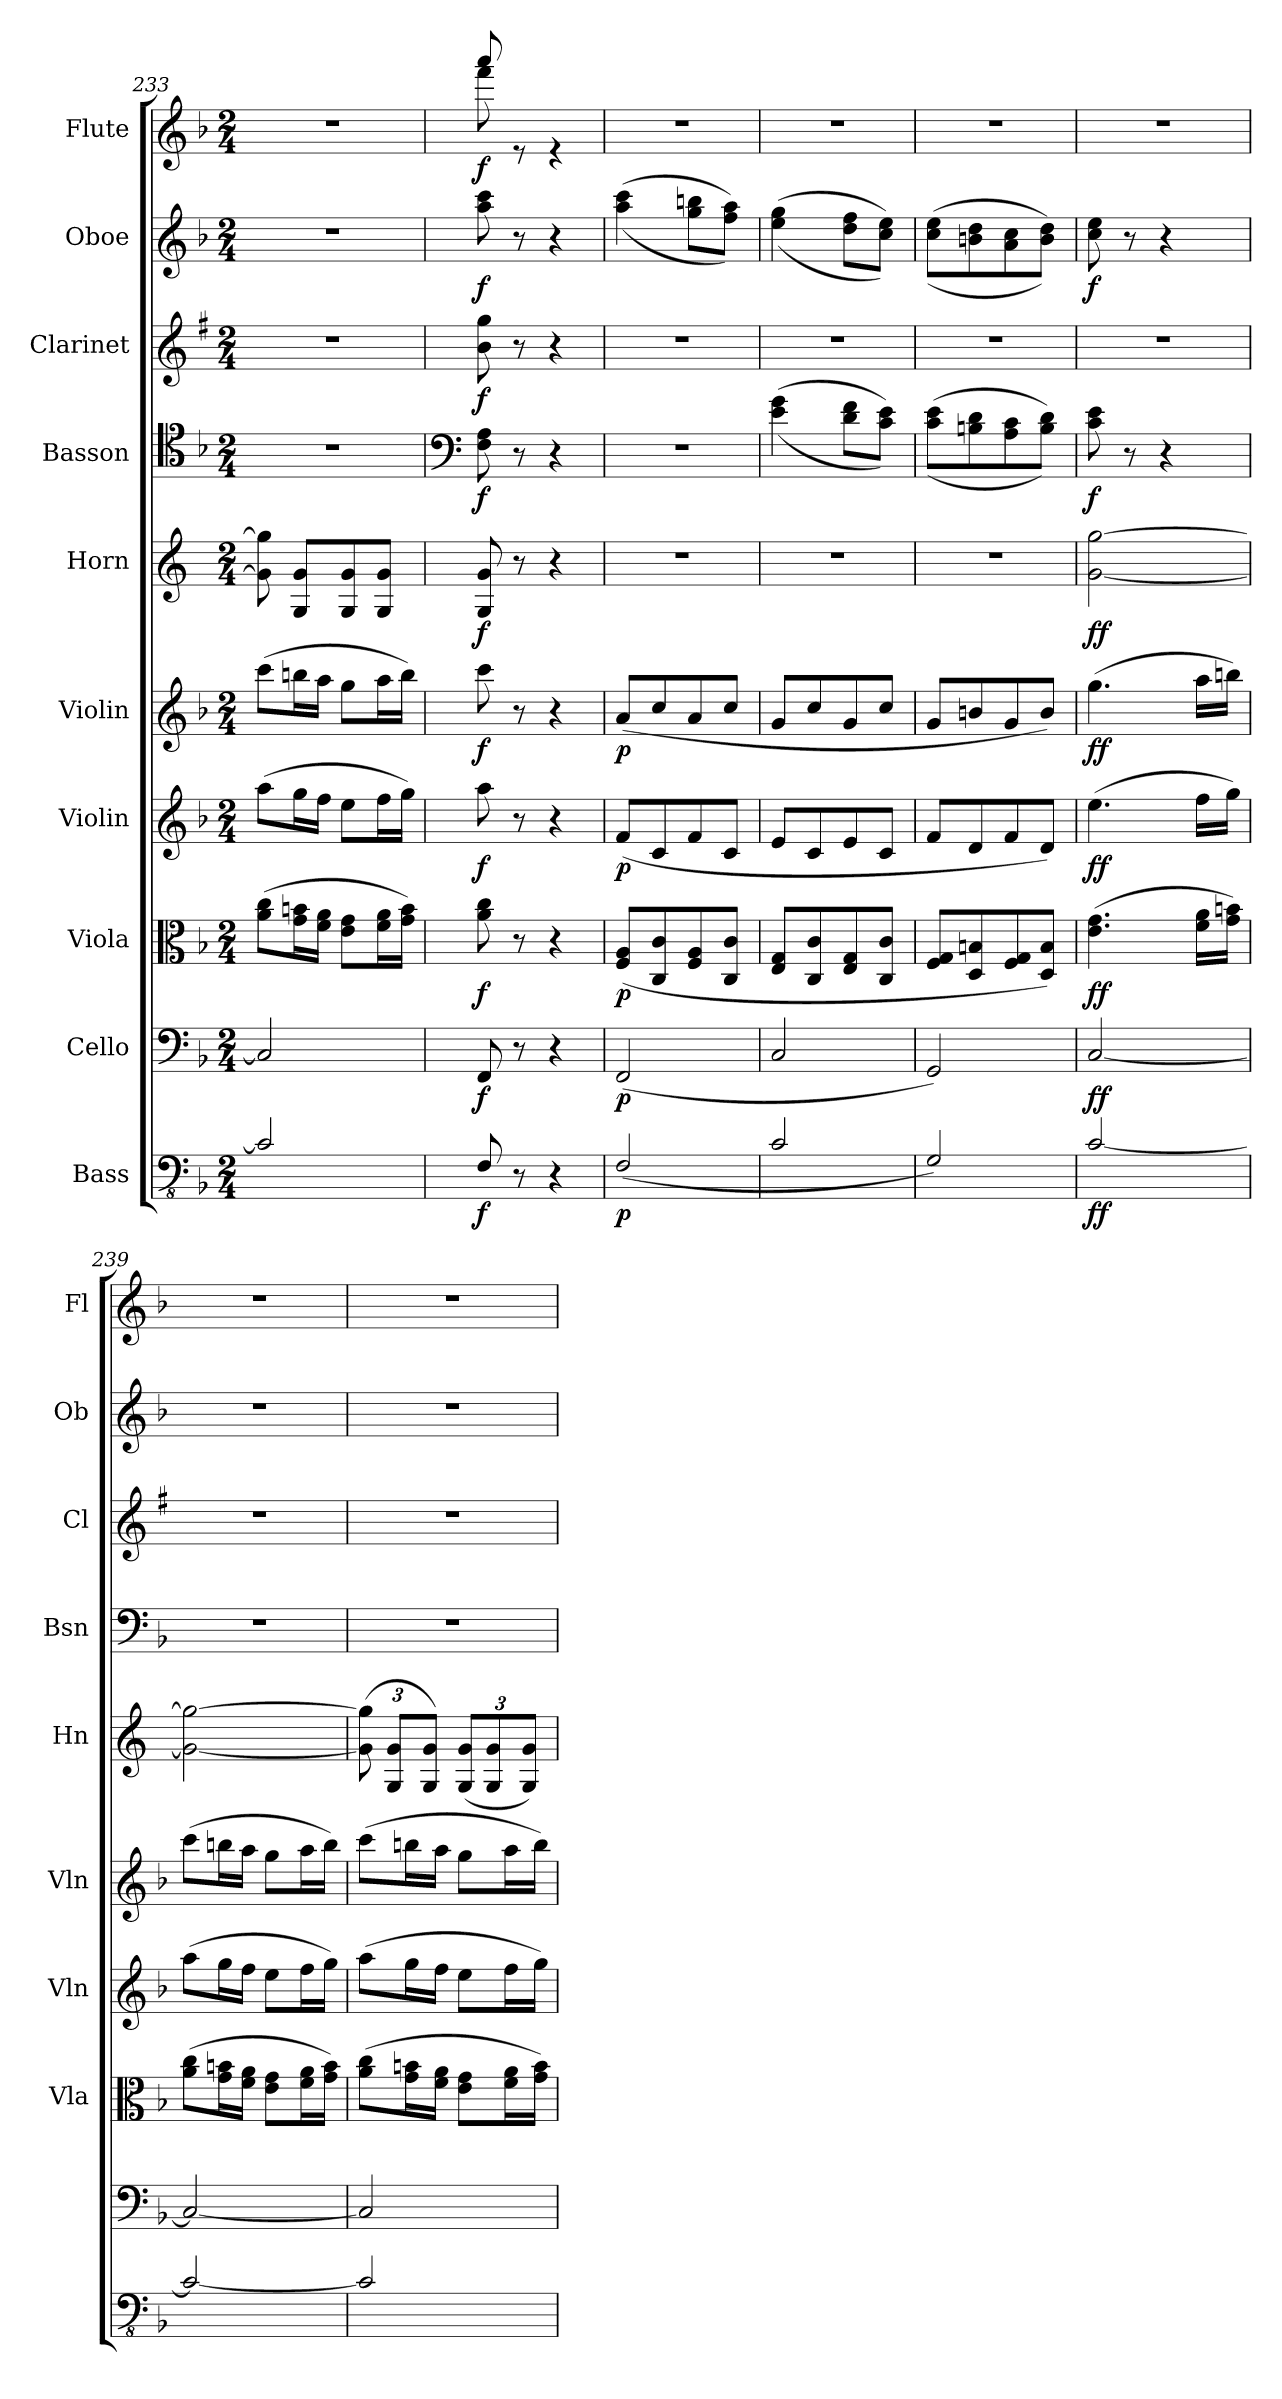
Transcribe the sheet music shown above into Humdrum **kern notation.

**kern	**dynam	**kern	**dynam	**kern	**dynam	**kern	**dynam	**kern	**dynam	**kern	**dynam	**kern	**dynam	**kern	**dynam	**kern	**dynam	**kern	**dynam
*part10	*part10	*part9	*part9	*part8	*part8	*part7	*part7	*part6	*part6	*part5	*part5	*part4	*part4	*part3	*part3	*part2	*part2	*part1	*part1
*staff10	*staff10	*staff9	*staff9	*staff8	*staff8	*staff7	*staff7	*staff6	*staff6	*staff5	*staff5	*staff4	*staff4	*staff3	*staff3	*staff2	*staff2	*staff1	*staff1
*I"Bass	*	*I"Cello	*	*I"Viola	*	*I"Violin	*	*I"Violin	*	*I"Horn	*	*I"Basson	*	*I"Clarinet	*	*I"Oboe	*	*I"Flute	*
*	*	*	*	*I'Vla	*	*I'Vln	*	*I'Vln	*	*I'Hn	*	*I'Bsn	*	*I'Cl	*	*I'Ob	*	*I'Fl	*
!!LO:PB:g=z
*clefFv4	*	*clefF4	*	*clefC3	*	*clefG2	*	*clefG2	*	*clefG2	*	*clefC4	*	*clefG2	*	*clefG2	*	*clefG2	*
*ITrd7c12	*	*	*	*	*	*	*	*	*	*ITrd4c7	*	*	*	*ITrd1c2	*	*	*	*	*
*k[b-]	*	*k[b-]	*	*k[b-]	*	*k[b-]	*	*k[b-]	*	*k[b-]	*	*k[b-]	*	*k[b-]	*	*k[b-]	*	*k[b-]	*
*M2/4	*	*M2/4	*	*M2/4	*	*M2/4	*	*M2/4	*	*M2/4	*	*M2/4	*	*M2/4	*	*M2/4	*	*M2/4	*
=233	=233	=233	=233	=233	=233	=233	=233	=233	=233	=233	=233	=233	=233	=233	=233	=233	=233	=233	=233
2CC/]	.	2C/]	.	(>8a\ 8cc\L	.	(>8aa\L	.	(>8ccc\L	.	8c\] 8cc\]	.	2r	.	2r	.	2r	.	2r	.
.	.	.	.	16g\ 16bn\L	.	16gg\L	.	16bbn\L	.	8C/ 8c/L	.	.	.	.	.	.	.	.	.
.	.	.	.	16f\ 16a\JJ	.	16ff\JJ	.	16aa\JJ	.	.	.	.	.	.	.	.	.	.	.
.	.	.	.	8e\ 8g\L	.	8ee\L	.	8gg\L	.	8C/ 8c/	.	.	.	.	.	.	.	.	.
.	.	.	.	16f\ 16a\L	.	16ff\L	.	16aa\L	.	8C/ 8c/J	.	.	.	.	.	.	.	.	.
.	.	.	.	16g\ 16b\JJ)	.	16gg\JJ)	.	16bb\JJ)	.	.	.	.	.	.	.	.	.	.	.
=234	=234	=234	=234	=234	=234	=234	=234	=234	=234	=234	=234	=234	=234	=234	=234	=234	=234	=234	=234
*	*	*	*	*	*	*	*	*	*	*	*	*clefF4	*	*	*	*	*	*	*
*	*	*	*	*	*	*	*	*	*	*	*	*	*	*	*	*	*	*^	*
!	!LO:DY:b	!	!LO:DY:b	!	!LO:DY:b	!	!LO:DY:b	!	!LO:DY:b	!	!LO:DY:b	!	!LO:DY:b	!	!LO:DY:b	!	!LO:DY:b	!	!	!LO:DY:b
8FFF/	f	8FF/	f	8a\ 8cc\	f	8aa\	f	8ccc\	f	8C/ 8c/	f	8F\ 8A\	f	8a\ 8ff\	f	8aa\ 8ccc\	f	8aaa/	8fff\	f
8r	.	8r	.	8r	.	8r	.	8r	.	8r	.	8r	.	8r	.	8r	.	8re	4.ryy	.
4r	.	4r	.	4r	.	4r	.	4r	.	4r	.	4r	.	4r	.	4r	.	4re	.	.
*	*	*	*	*	*	*	*	*	*	*	*	*	*	*	*	*	*	*v	*v	*
=235	=235	=235	=235	=235	=235	=235	=235	=235	=235	=235	=235	=235	=235	=235	=235	=235	=235	=235	=235
!	!LO:DY:b	!	!LO:DY:b	!	!LO:DY:b	!	!LO:DY:b	!	!LO:DY:b	!	!	!	!	!	!	!	!LO:DY:b	!	!
!	!	!	!	!	!	!	!	!	!	!	!	!	!	!	!	!	!LO:DY:n=1:b	!	!
(<2FFF/	p	(<2FF/	p	(<8F/ 8A/L	p	(<8f/L	p	(<8a/L	p	2r	.	2r	.	2r	.	(<(>4aa\ 4ccc\	p other-dynamics	2r	.
.	.	.	.	8C/ 8c/	.	8c/	.	8cc/	.	.	.	.	.	.	.	.	.	.	.
.	.	.	.	8F/ 8A/	.	8f/	.	8a/	.	.	.	.	.	.	.	8gg\ 8bbn\L	.	.	.
.	.	.	.	8C/ 8c/J	.	8c/J	.	8cc/J	.	.	.	.	.	.	.	8ff\ 8aa\J))	.	.	.
=236	=236	=236	=236	=236	=236	=236	=236	=236	=236	=236	=236	=236	=236	=236	=236	=236	=236	=236	=236
2CC/	.	2C/	.	8E/ 8G/L	.	8e/L	.	8g/L	.	2r	.	(<(>4e\ 4g\	.	2r	.	(<(>4ee\ 4gg\	.	2r	.
.	.	.	.	8C/ 8c/	.	8c/	.	8cc/	.	.	.	.	.	.	.	.	.	.	.
!	!	!	!	!	!	!	!	!	!	!	!	!	!LO:DY:b	!	!	!	!	!	!
!	!	!	!	!	!	!	!	!	!	!	!	!	!LO:DY:n=1:b	!	!	!	!	!	!
.	.	.	.	8E/ 8G/	.	8e/	.	8g/	.	.	.	8d\ 8f\L	p other-dynamics	.	.	8dd\ 8ff\L	.	.	.
.	.	.	.	8C/ 8c/J	.	8c/J	.	8cc/J	.	.	.	8c\ 8e\J))	.	.	.	8cc\ 8ee\J))	.	.	.
=237	=237	=237	=237	=237	=237	=237	=237	=237	=237	=237	=237	=237	=237	=237	=237	=237	=237	=237	=237
2GGG/)	.	2GG/)	.	8F/ 8G/L	.	8f/L	.	8g/L	.	2r	.	(<(>8c\ 8e\L	.	2r	.	(<(>8cc\ 8ee\L	.	2r	.
.	.	.	.	8D/ 8Bn/	.	8d/	.	8bn/	.	.	.	8Bn\ 8d\	.	.	.	8bn\ 8dd\	.	.	.
.	.	.	.	8F/ 8G/	.	8f/	.	8g/	.	.	.	8A\ 8c\	.	.	.	8a\ 8cc\	.	.	.
.	.	.	.	8D/ 8B/J)	.	8d/J)	.	8b/J)	.	.	.	8B\ 8d\J))	.	.	.	8b\ 8dd\J))	.	.	.
=238	=238	=238	=238	=238	=238	=238	=238	=238	=238	=238	=238	=238	=238	=238	=238	=238	=238	=238	=238
!	!LO:DY:b	!	!LO:DY:b	!	!LO:DY:b	!	!LO:DY:b	!	!LO:DY:b	!	!LO:DY:b	!	!LO:DY:b	!	!	!	!LO:DY:b	!	!
[2CC/	ff	[2C/	ff	(>4.e\ 4.g\	ff	(>4.ee\	ff	(>4.gg\	ff	[2c\ [2cc\	ff	8c\ 8e\	f	2r	.	8cc\ 8ee\	f	2r	.
.	.	.	.	.	.	.	.	.	.	.	.	8r	.	.	.	8r	.	.	.
.	.	.	.	.	.	.	.	.	.	.	.	4r	.	.	.	4r	.	.	.
.	.	.	.	16f\ 16a\LL	.	16ff\LL	.	16aa\LL	.	.	.	.	.	.	.	.	.	.	.
.	.	.	.	16g\ 16bn\JJ)	.	16gg\JJ)	.	16bbn\JJ)	.	.	.	.	.	.	.	.	.	.	.
=239	=239	=239	=239	=239	=239	=239	=239	=239	=239	=239	=239	=239	=239	=239	=239	=239	=239	=239	=239
2CC/_	.	2C/_	.	(>8a\ 8cc\L	.	(>8aa\L	.	(>8ccc\L	.	2c\_ 2cc\_	.	2r	.	2r	.	2r	.	2r	.
.	.	.	.	16g\ 16bn\L	.	16gg\L	.	16bbn\L	.	.	.	.	.	.	.	.	.	.	.
.	.	.	.	16f\ 16a\JJ	.	16ff\JJ	.	16aa\JJ	.	.	.	.	.	.	.	.	.	.	.
.	.	.	.	8e\ 8g\L	.	8ee\L	.	8gg\L	.	.	.	.	.	.	.	.	.	.	.
.	.	.	.	16f\ 16a\L	.	16ff\L	.	16aa\L	.	.	.	.	.	.	.	.	.	.	.
.	.	.	.	16g\ 16b\JJ)	.	16gg\JJ)	.	16bb\JJ)	.	.	.	.	.	.	.	.	.	.	.
!!LO:PB:g=z
=240	=240	=240	=240	=240	=240	=240	=240	=240	=240	=240	=240	=240	=240	=240	=240	=240	=240	=240	=240
*	*	*	*	*	*	*	*	*	*	*Xbrackettup	*	*	*	*	*	*	*	*	*
2CC/]	.	2C/]	.	(>8a\ 8cc\L	.	(>8aa\L	.	(>8ccc\L	.	(>12c\] 12cc\]	.	2r	.	2r	.	2r	.	2r	.
.	.	.	.	.	.	.	.	.	.	12C/ 12c/L	.	.	.	.	.	.	.	.	.
.	.	.	.	16g\ 16bn\L	.	16gg\L	.	16bbn\L	.	.	.	.	.	.	.	.	.	.	.
.	.	.	.	.	.	.	.	.	.	12C/ 12c/J)	.	.	.	.	.	.	.	.	.
.	.	.	.	16f\ 16a\JJ	.	16ff\JJ	.	16aa\JJ	.	.	.	.	.	.	.	.	.	.	.
.	.	.	.	8e\ 8g\L	.	8ee\L	.	8gg\L	.	(>12C/ 12c/L	.	.	.	.	.	.	.	.	.
.	.	.	.	.	.	.	.	.	.	12C/ 12c/	.	.	.	.	.	.	.	.	.
.	.	.	.	16f\ 16a\L	.	16ff\L	.	16aa\L	.	.	.	.	.	.	.	.	.	.	.
.	.	.	.	.	.	.	.	.	.	12C/ 12c/J)	.	.	.	.	.	.	.	.	.
.	.	.	.	16g\ 16b\JJ)	.	16gg\JJ)	.	16bb\JJ)	.	.	.	.	.	.	.	.	.	.	.
=	=	=	=	=	=	=	=	=	=	=	=	=	=	=	=	=	=	=	=
*-	*-	*-	*-	*-	*-	*-	*-	*-	*-	*-	*-	*-	*-	*-	*-	*-	*-	*-	*-
